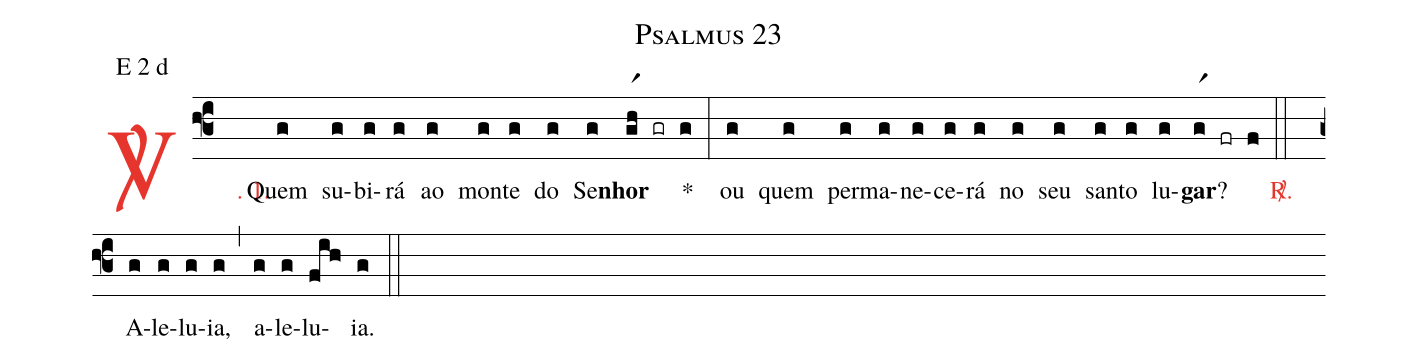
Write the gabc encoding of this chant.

name: Psalmus 23;
mode: E 2 d;
%%
(f3)

<c><sp>V/</sp>. 1.</c>() Quem(g) su(g)bi(g)rá(g) ao(g) mon(g)te(g) do(g) Se(g)<b>nhor</b>(gr1h gr g) *(:) ou(g) quem(g) per(g)ma(g)ne(g)ce(g)rá(g) no(g) seu(g) san(g)to(g) lu(g)<b>gar</b>?(gr1 fr f)

(::)

<c><sp>R/</sp>.</c>() A(g)le(g)lu(g)ia,(g) (,) a(g)le(g)lu(fih)ia.(g)

(::)
